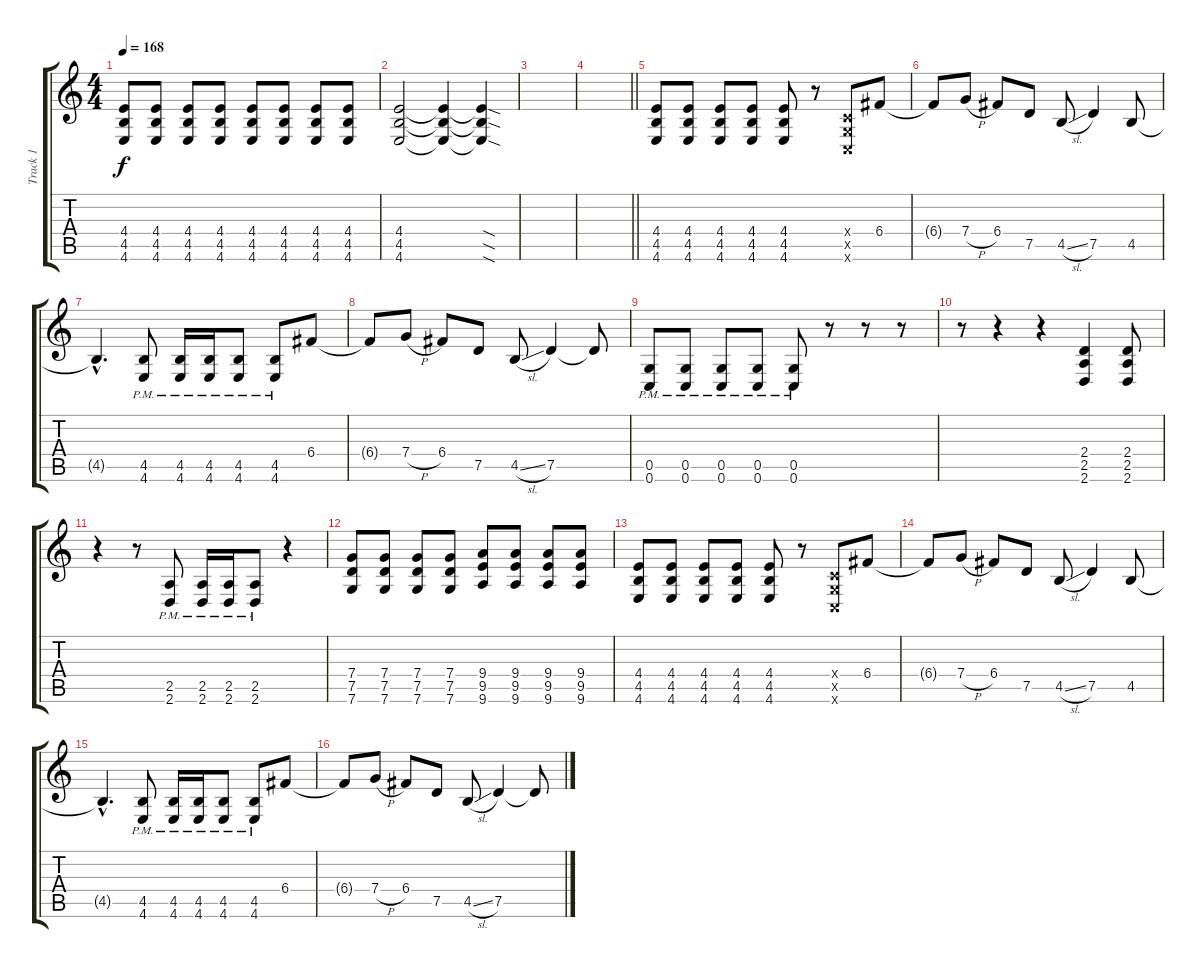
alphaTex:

\track ("Track 1" "Track 1") {instrument distortionguitar}
\staff {score tabs}
\tuning (D4 A3 F3 C3 G2 C2) {hide}
\ts (4 4)
\tempo 168
\clef g2
\ks c
(4.4 4.5 4.6).8{dy f} (4.4 4.5 4.6).8 (4.4 4.5 4.6).8 (4.4 4.5 4.6).8 (4.4 4.5 4.6).8 (4.4 4.5 4.6).8 (4.4 4.5 4.6).8 (4.4 4.5 4.6).8 |
(4.4 4.5 4.6).2 (4.4{t} 4.5{t} 4.6{t}).4 (4.4{sod t} 4.5{sod t} 4.6{sod t}).4 |
|
\barLineRight lightlight
|
\section ("" "")
(4.4 4.5 4.6).8 (4.4 4.5 4.6).8 (4.4 4.5 4.6).8 (4.4 4.5 4.6).8 (4.4 4.5 4.6).8 r.8 (0.4{x} 0.5{x} 0.6{x}).8 6.4.8 |
6.4{t}.8 7.4{h}.8 6.4.8 7.5.8 4.5{sl}.8 7.5.4 4.5.8 |
4.5{hac t}.4{d} (4.5{pm} 4.6{pm}).8 (4.5{pm} 4.6{pm}).16 (4.5{pm} 4.6{pm}).16 (4.5{pm} 4.6{pm}).8 (4.5{pm} 4.6{pm}).8 6.4.8 |
6.4{t}.8 7.4{h}.8 6.4.8 7.5.8 4.5{sl}.8 7.5.4 7.5{t}.8 |
(0.5{pm} 0.6{pm}).8 (0.5{pm} 0.6{pm}).8 (0.5{pm} 0.6{pm}).8 (0.5{pm} 0.6{pm}).8 (0.5{pm} 0.6{pm}).8 r.8 r.8 r.8 |
r.8 r.4 r.4 (2.4 2.5 2.6).4 (2.4 2.5 2.6).8 |
r.4 r.8 (2.5{pm} 2.6{pm}).8 (2.5{pm} 2.6{pm}).16 (2.5{pm} 2.6{pm}).16 (2.5{pm} 2.6{pm}).8 r.4 |
(7.4 7.5 7.6).8 (7.4 7.5 7.6).8 (7.4 7.5 7.6).8 (7.4 7.5 7.6).8 (9.4 9.5 9.6).8 (9.4 9.5 9.6).8 (9.4 9.5 9.6).8 (9.4 9.5 9.6).8 |
(4.4 4.5 4.6).8 (4.4 4.5 4.6).8 (4.4 4.5 4.6).8 (4.4 4.5 4.6).8 (4.4 4.5 4.6).8 r.8 (0.4{x} 0.5{x} 0.6{x}).8 6.4.8 |
6.4{t}.8 7.4{h}.8 6.4.8 7.5.8 4.5{sl}.8 7.5.4 4.5.8 |
4.5{hac t}.4{d} (4.5{pm} 4.6{pm}).8 (4.5{pm} 4.6{pm}).16 (4.5{pm} 4.6{pm}).16 (4.5{pm} 4.6{pm}).8 (4.5{pm} 4.6{pm}).8 6.4.8 |
6.4{t}.8 7.4{h}.8 6.4.8 7.5.8 4.5{sl}.8 7.5.4 7.5{t}.8
